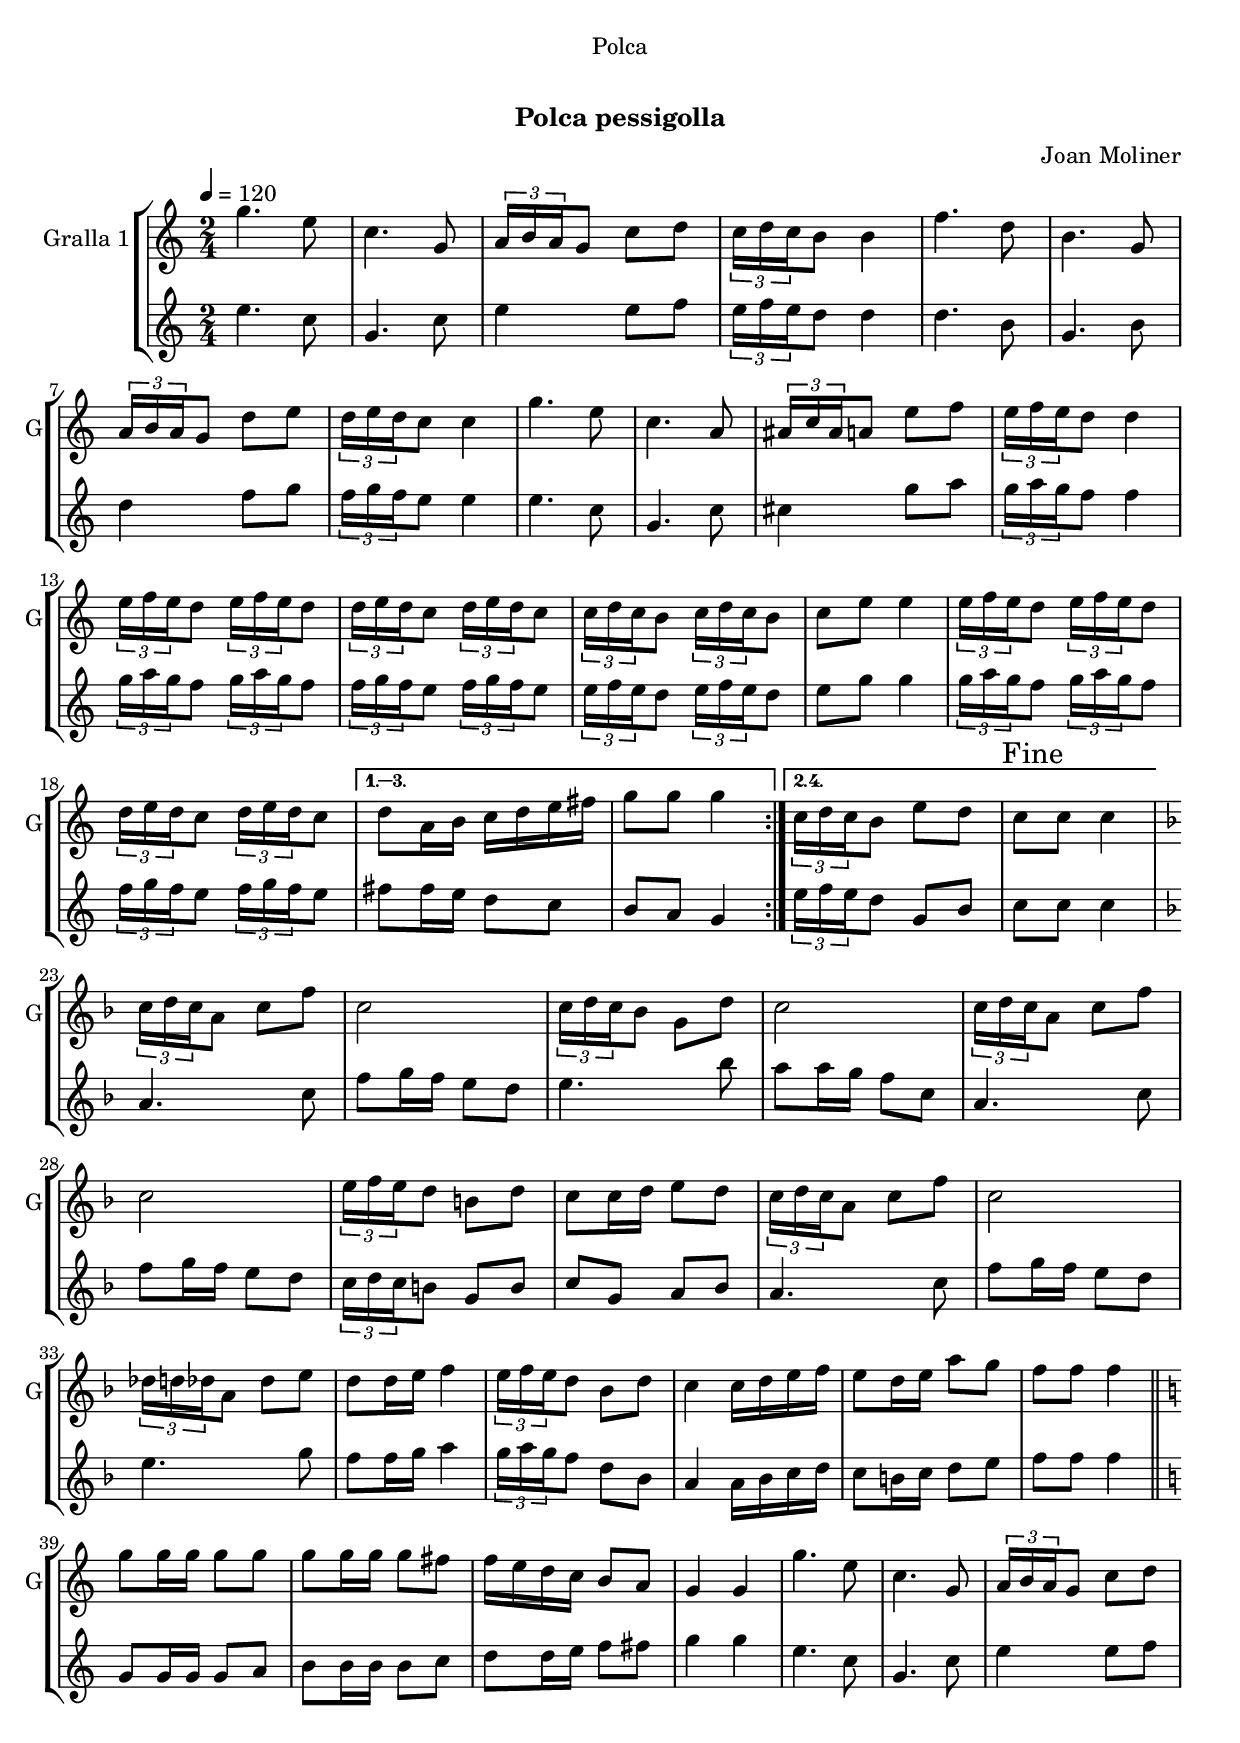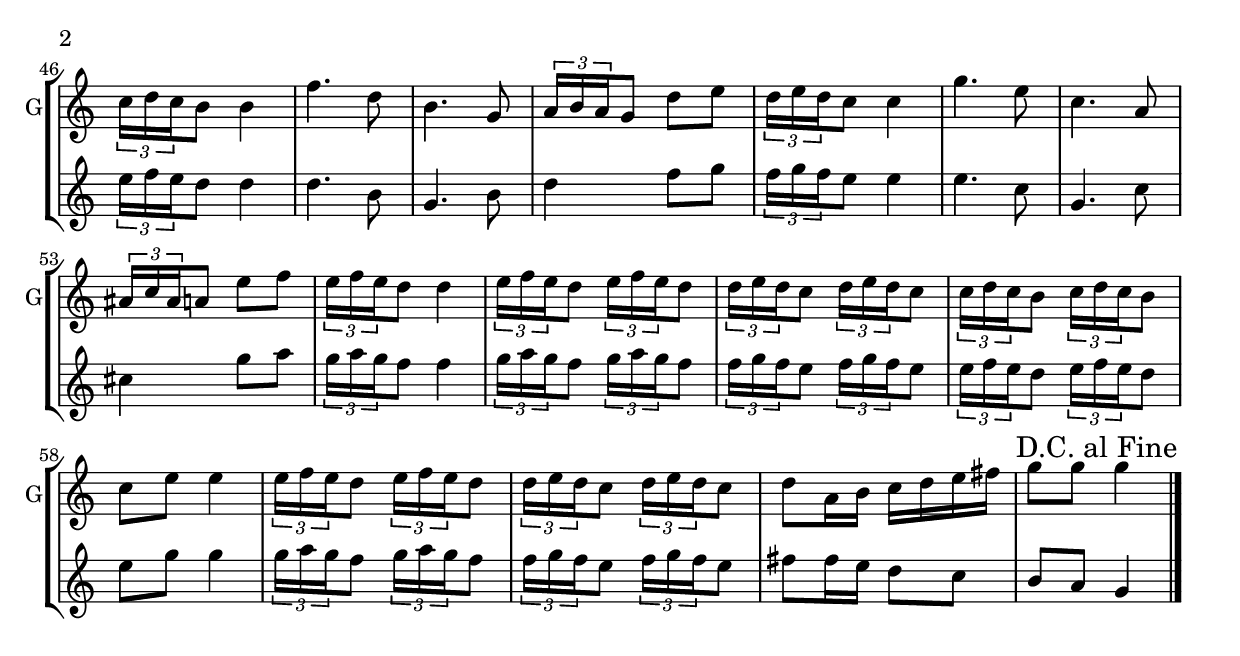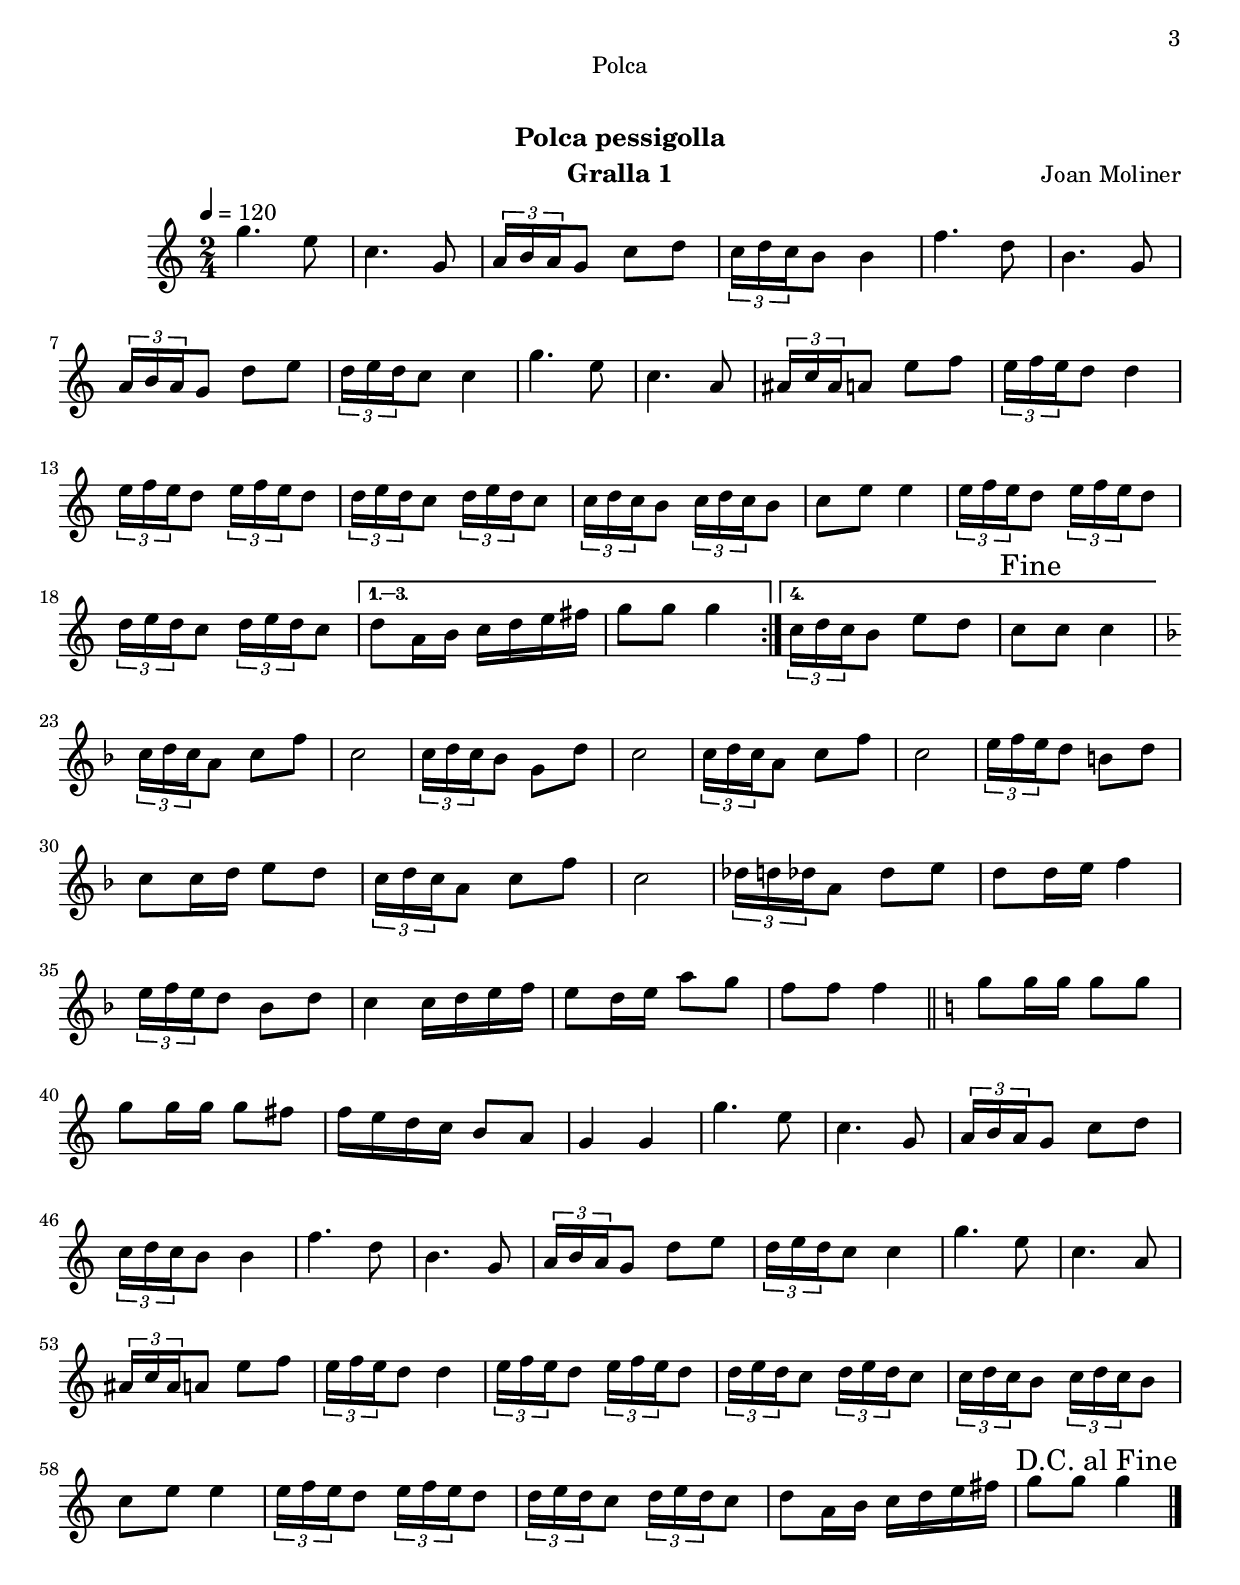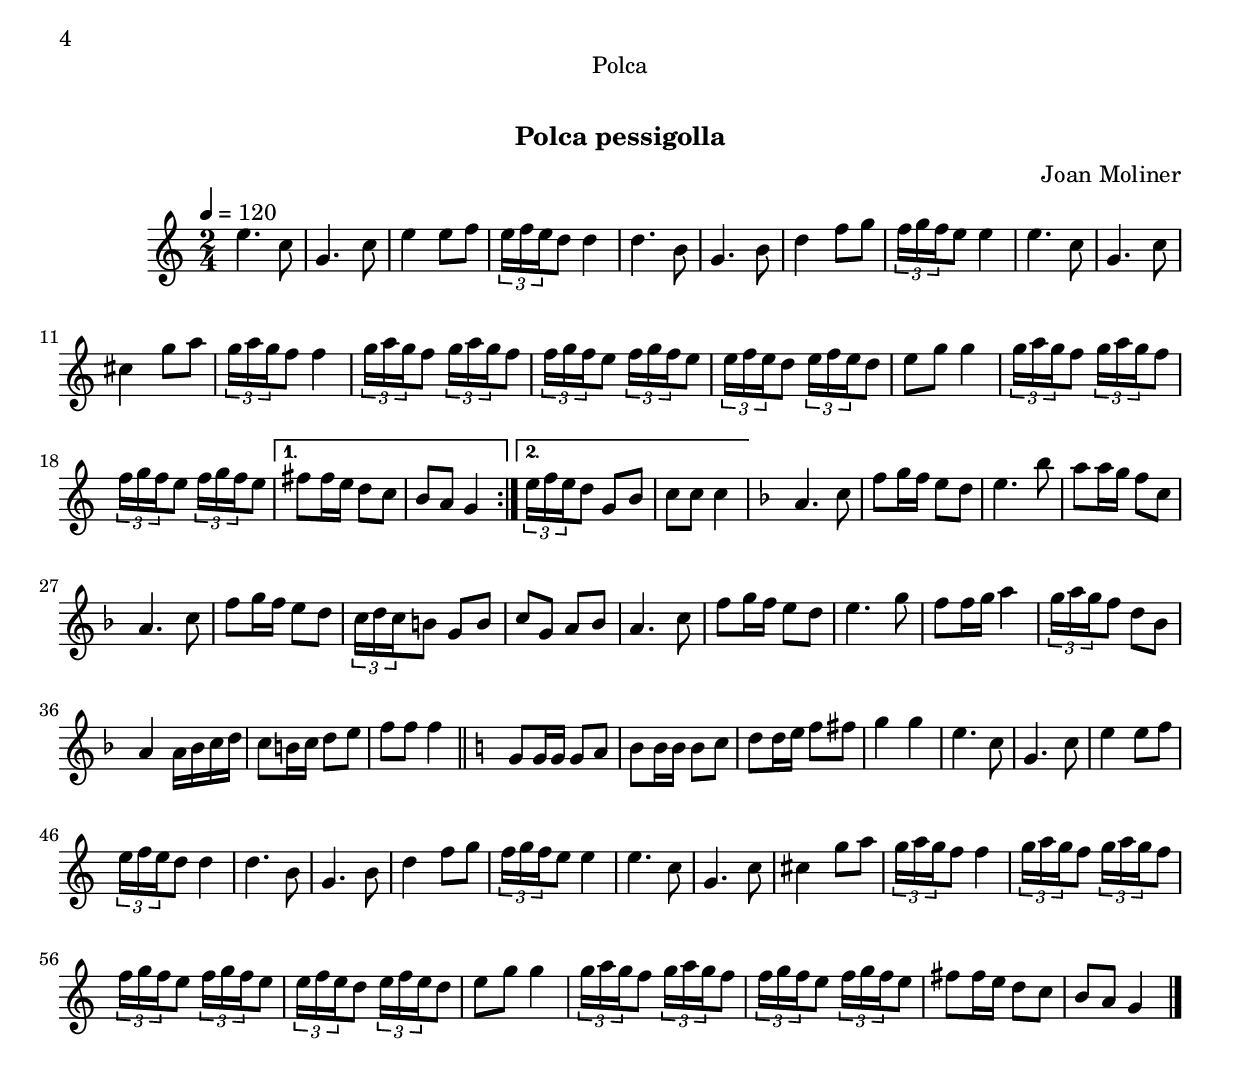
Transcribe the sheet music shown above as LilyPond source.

\version "2.22.1"

\header {
  dedication="Polca"
  title="  "
  subtitle="Polca pessigolla"
  subsubtitle=""
  poet=""
  meter=""
  piece=""
  composer="Joan Moliner"
  arranger=""
  opus=""
  instrument=""
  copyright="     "
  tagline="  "
}

liniaroAa =
\relative g''
{
  \tempo 4=120
  \clef treble
  \key c \major
  \time 2/4
  \repeat volta 4 { g4. e8  |
  c4. g8  |
  \times 2/3 { a16 b a } g8 c d  |
  \times 2/3 { c16 d c } b8 b4  |
  %05
  f'4. d8  |
  b4. g8  |
  \times 2/3 { a16 b a } g8 d' e  |
  \times 2/3 { d16 e d } c8 c4  |
  g'4. e8  |
  %10
  c4. a8  |
  \times 2/3 { ais16 c ais } a8 e' f  |
  \times 2/3 { e16 f e } d8 d4  |
  \times 2/3 { e16 f e } d8 \times 2/3 { e16 f e } d8  |
  \times 2/3 { d16 e d } c8 \times 2/3 { d16 e d } c8  |
  %15
  \times 2/3 { c16 d c } b8 \times 2/3 { c16 d c } b8  |
  c8 e e4  |
  \times 2/3 { e16 f e } d8 \times 2/3 { e16 f e } d8  |
  \times 2/3 { d16 e d } c8 \times 2/3 { d16 e d } c8 }
  \alternative { { d8 a16 b c d e fis  |
  %20
  g8 g g4 }
  { \times 2/3 { c,16 d c } b8 e d  |
  \mark "Fine" c8 c c4 } }
  \key f \major   \times 2/3 { c16 d c } a8 c f  |
  c2  |
  %25
  \times 2/3 { c16 d c } bes8 g d'  |
  c2  |
  \times 2/3 { c16 d c } a8 c f  |
  c2  |
  \times 2/3 { e16 f e } d8 b d  |
  %30
  c8 c16 d e8 d  |
  \times 2/3 { c16 d c } a8 c f  |
  c2  |
  \times 2/3 { des16 d des } a8 des e  |
  d8 d16 e f4  |
  %35
  \times 2/3 { e16 f e } d8 bes d  |
  c4 c16 d e f  |
  e8 d16 e a8 g  |
  f8 f f4  \bar "||"
  \key c \major   g8 g16 g g8 g  |
  %40
  g8 g16 g g8 fis  |
  f16 e d c b8 a  |
  g4 g  |
  g'4. e8  |
  c4. g8  |
  %45
  \times 2/3 { a16 b a } g8 c d  |
  \times 2/3 { c16 d c } b8 b4  |
  f'4. d8  |
  b4. g8  |
  \times 2/3 { a16 b a } g8 d' e  |
  %50
  \times 2/3 { d16 e d } c8 c4  |
  g'4. e8  |
  c4. a8  |
  \times 2/3 { ais16 c ais } a8 e' f  |
  \times 2/3 { e16 f e } d8 d4  |
  %55
  \times 2/3 { e16 f e } d8 \times 2/3 { e16 f e } d8  |
  \times 2/3 { d16 e d } c8 \times 2/3 { d16 e d } c8  |
  \times 2/3 { c16 d c } b8 \times 2/3 { c16 d c } b8  |
  c8 e e4  |
  \times 2/3 { e16 f e } d8 \times 2/3 { e16 f e } d8  |
  %60
  \times 2/3 { d16 e d } c8 \times 2/3 { d16 e d } c8  |
  d8 a16 b c d e fis  |
  \mark "D.C. al Fine" g8 g g4  \bar "|."
}

liniaroAb =
\relative e''
{
  \tempo 4=120
  \clef treble
  \key c \major
  \time 2/4
  \repeat volta 2 { e4. c8  |
  g4. c8  |
  e4 e8 f  |
  \times 2/3 { e16 f e } d8 d4  |
  %05
  d4. b8  |
  g4. b8  |
  d4 f8 g  |
  \times 2/3 { f16 g f } e8 e4  |
  e4. c8  |
  %10
  g4. c8  |
  cis4 g'8 a  |
  \times 2/3 { g16 a g } f8 f4  |
  \times 2/3 { g16 a g } f8 \times 2/3 { g16 a g } f8  |
  \times 2/3 { f16 g f } e8 \times 2/3 { f16 g f } e8  |
  %15
  \times 2/3 { e16 f e } d8 \times 2/3 { e16 f e } d8  |
  e8 g g4  |
  \times 2/3 { g16 a g } f8 \times 2/3 { g16 a g } f8  |
  \times 2/3 { f16 g f } e8 \times 2/3 { f16 g f } e8 }
  \alternative { { fis8 fis16 e d8 c  |
  %20
  b8 a g4 }
  { \times 2/3 { e'16 f e } d8 g, b  |
  c8 c c4 } }
  \key f \major   a4. c8  |
  f8 g16 f e8 d  |
  %25
  e4. bes'8  |
  a8 a16 g f8 c  |
  a4. c8  |
  f8 g16 f e8 d  |
  \times 2/3 { c16 d c } b8 g b  |
  %30
  c8 g a bes  |
  a4. c8  |
  f8 g16 f e8 d  |
  e4. g8  |
  f8 f16 g a4  |
  %35
  \times 2/3 { g16 a g } f8 d bes  |
  a4 a16 bes c d  |
  c8 b16 c d8 e  |
  f8 f f4  \bar "||"
  \key c \major   g,8 g16 g g8 a  |
  %40
  b8 b16 b b8 c  |
  d8 d16 e f8 fis  |
  g4 g  |
  e4. c8  |
  g4. c8  |
  %45
  e4 e8 f  |
  \times 2/3 { e16 f e } d8 d4  |
  d4. b8  |
  g4. b8  |
  d4 f8 g  |
  %50
  \times 2/3 { f16 g f } e8 e4  |
  e4. c8  |
  g4. c8  |
  cis4 g'8 a  |
  \times 2/3 { g16 a g } f8 f4  |
  %55
  \times 2/3 { g16 a g } f8 \times 2/3 { g16 a g } f8  |
  \times 2/3 { f16 g f } e8 \times 2/3 { f16 g f } e8  |
  \times 2/3 { e16 f e } d8 \times 2/3 { e16 f e } d8  |
  e8 g g4  |
  \times 2/3 { g16 a g } f8 \times 2/3 { g16 a g } f8  |
  %60
  \times 2/3 { f16 g f } e8 \times 2/3 { f16 g f } e8  |
  fis8 fis16 e d8 c  |
  b8 a g4  \bar "|."
}

\bookpart {
  \score {
    \new StaffGroup {
      \override Score.RehearsalMark #'self-alignment-X = #LEFT
      <<
        \new Staff \with {instrumentName = #"Gralla 1" shortInstrumentName = #"G"} \liniaroAa
        \new Staff \with {instrumentName = #"" shortInstrumentName = #" "} \liniaroAb
      >>
    }
    \layout {}
  }
  \score { \unfoldRepeats
    \new StaffGroup {
      \override Score.RehearsalMark #'self-alignment-X = #LEFT
      <<
        \new Staff \with {instrumentName = #"Gralla 1" shortInstrumentName = #"G"} \liniaroAa
        \new Staff \with {instrumentName = #"" shortInstrumentName = #" "} \liniaroAb
      >>
    }
    \midi {
      \set Staff.midiInstrument = "oboe"
      \set DrumStaff.midiInstrument = "drums"
    }
  }
}

\bookpart {
  \header {instrument="Gralla 1"}
  \score {
    \new StaffGroup {
      \override Score.RehearsalMark #'self-alignment-X = #LEFT
      <<
        \new Staff \liniaroAa
      >>
    }
    \layout {}
  }
  \score { \unfoldRepeats
    \new StaffGroup {
      \override Score.RehearsalMark #'self-alignment-X = #LEFT
      <<
        \new Staff \liniaroAa
      >>
    }
    \midi {
      \set Staff.midiInstrument = "oboe"
      \set DrumStaff.midiInstrument = "drums"
    }
  }
}

\bookpart {
  \header {instrument=""}
  \score {
    \new StaffGroup {
      \override Score.RehearsalMark #'self-alignment-X = #LEFT
      <<
        \new Staff \liniaroAb
      >>
    }
    \layout {}
  }
  \score { \unfoldRepeats
    \new StaffGroup {
      \override Score.RehearsalMark #'self-alignment-X = #LEFT
      <<
        \new Staff \liniaroAb
      >>
    }
    \midi {
      \set Staff.midiInstrument = "oboe"
      \set DrumStaff.midiInstrument = "drums"
    }
  }
}

